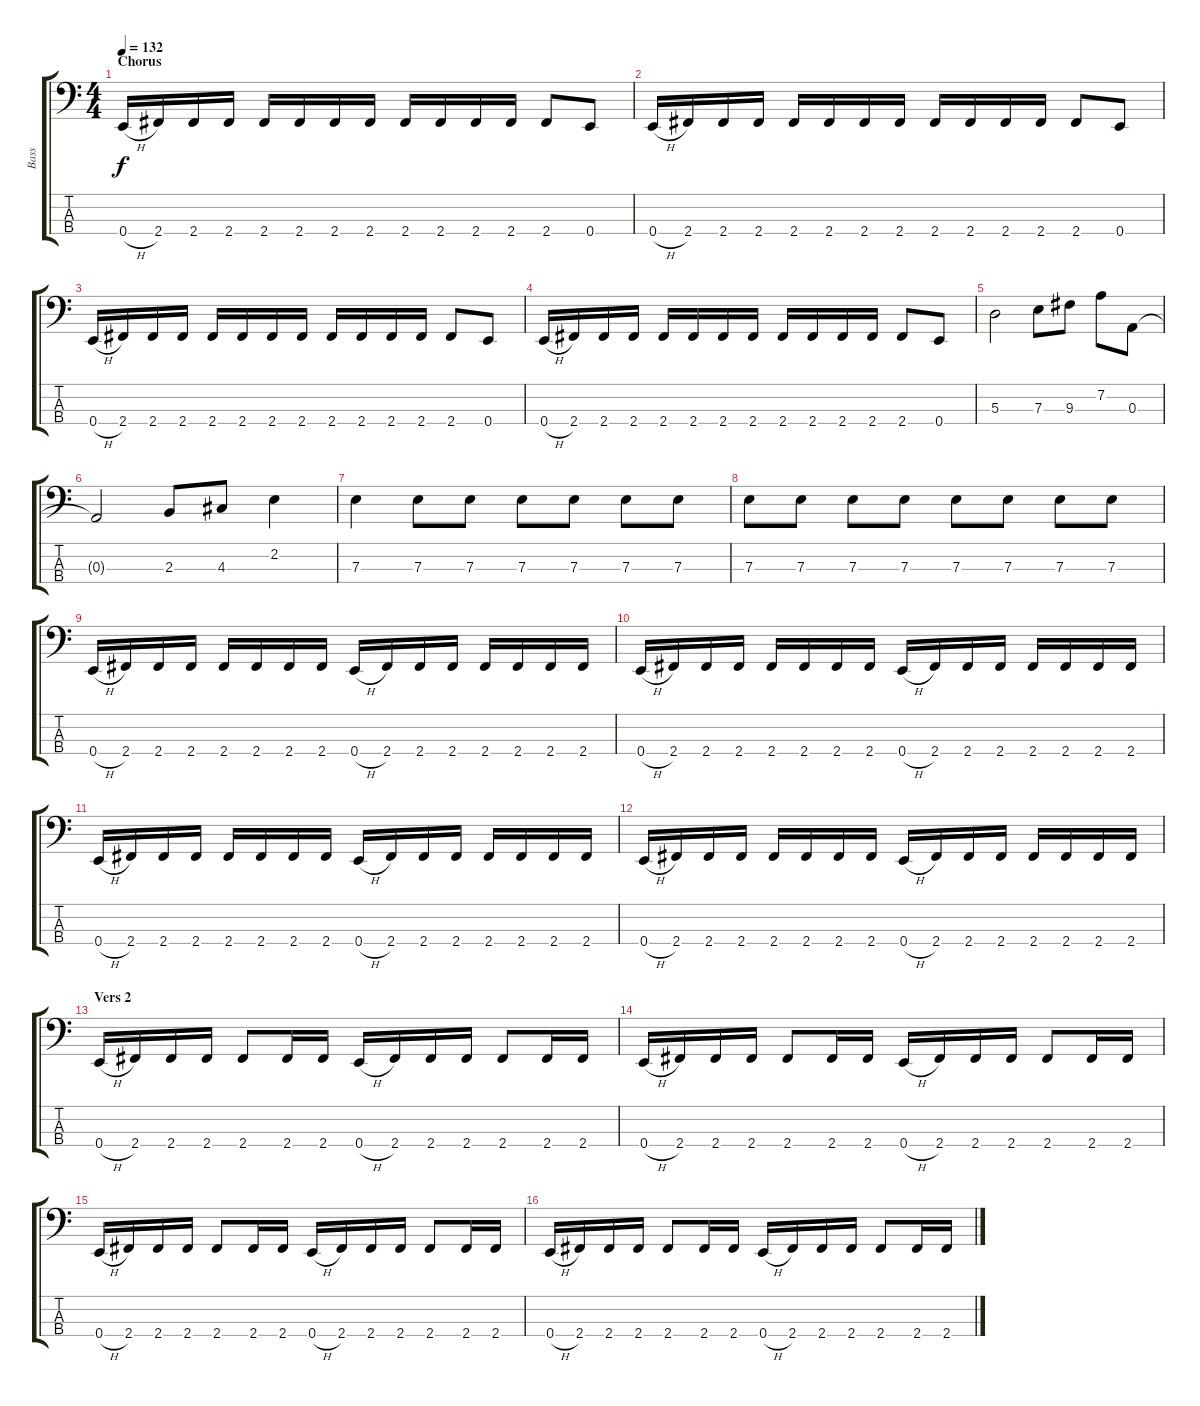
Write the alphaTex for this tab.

\track ("Bass" "Bass") {instrument electricbassfinger}
\staff {score tabs}
\tuning (G2 D2 A1 E1) {hide}
\ts (4 4)
\section ("" "Chorus")
\tempo 132
\clef f4
\ks c
0.4{h}.16{dy f} 2.4.16 2.4.16 2.4.16 2.4.16 2.4.16 2.4.16 2.4.16 2.4.16 2.4.16 2.4.16 2.4.16 2.4.8 0.4.8 |
0.4{h}.16 2.4.16 2.4.16 2.4.16 2.4.16 2.4.16 2.4.16 2.4.16 2.4.16 2.4.16 2.4.16 2.4.16 2.4.8 0.4.8 |
0.4{h}.16 2.4.16 2.4.16 2.4.16 2.4.16 2.4.16 2.4.16 2.4.16 2.4.16 2.4.16 2.4.16 2.4.16 2.4.8 0.4.8 |
0.4{h}.16 2.4.16 2.4.16 2.4.16 2.4.16 2.4.16 2.4.16 2.4.16 2.4.16 2.4.16 2.4.16 2.4.16 2.4.8 0.4.8 |
5.3.2 7.3.8 9.3.8 7.2.8 0.3.8 |
0.3{t}.2 2.3.8 4.3.8 2.2.4 |
7.3.4 7.3.8 7.3.8 7.3.8 7.3.8 7.3.8 7.3.8 |
7.3.8 7.3.8 7.3.8 7.3.8 7.3.8 7.3.8 7.3.8 7.3.8 |
0.4{h}.16 2.4.16 2.4.16 2.4.16 2.4.16 2.4.16 2.4.16 2.4.16 0.4{h}.16 2.4.16 2.4.16 2.4.16 2.4.16 2.4.16 2.4.16 2.4.16 |
0.4{h}.16 2.4.16 2.4.16 2.4.16 2.4.16 2.4.16 2.4.16 2.4.16 0.4{h}.16 2.4.16 2.4.16 2.4.16 2.4.16 2.4.16 2.4.16 2.4.16 |
0.4{h}.16 2.4.16 2.4.16 2.4.16 2.4.16 2.4.16 2.4.16 2.4.16 0.4{h}.16 2.4.16 2.4.16 2.4.16 2.4.16 2.4.16 2.4.16 2.4.16 |
0.4{h}.16 2.4.16 2.4.16 2.4.16 2.4.16 2.4.16 2.4.16 2.4.16 0.4{h}.16 2.4.16 2.4.16 2.4.16 2.4.16 2.4.16 2.4.16 2.4.16 |
\section ("" "Vers 2")
0.4{h}.16 2.4.16 2.4.16 2.4.16 2.4.8 2.4.16 2.4.16 0.4{h}.16 2.4.16 2.4.16 2.4.16 2.4.8 2.4.16 2.4.16 |
0.4{h}.16 2.4.16 2.4.16 2.4.16 2.4.8 2.4.16 2.4.16 0.4{h}.16 2.4.16 2.4.16 2.4.16 2.4.8 2.4.16 2.4.16 |
0.4{h}.16 2.4.16 2.4.16 2.4.16 2.4.8 2.4.16 2.4.16 0.4{h}.16 2.4.16 2.4.16 2.4.16 2.4.8 2.4.16 2.4.16 |
0.4{h}.16 2.4.16 2.4.16 2.4.16 2.4.8 2.4.16 2.4.16 0.4{h}.16 2.4.16 2.4.16 2.4.16 2.4.8 2.4.16 2.4.16
